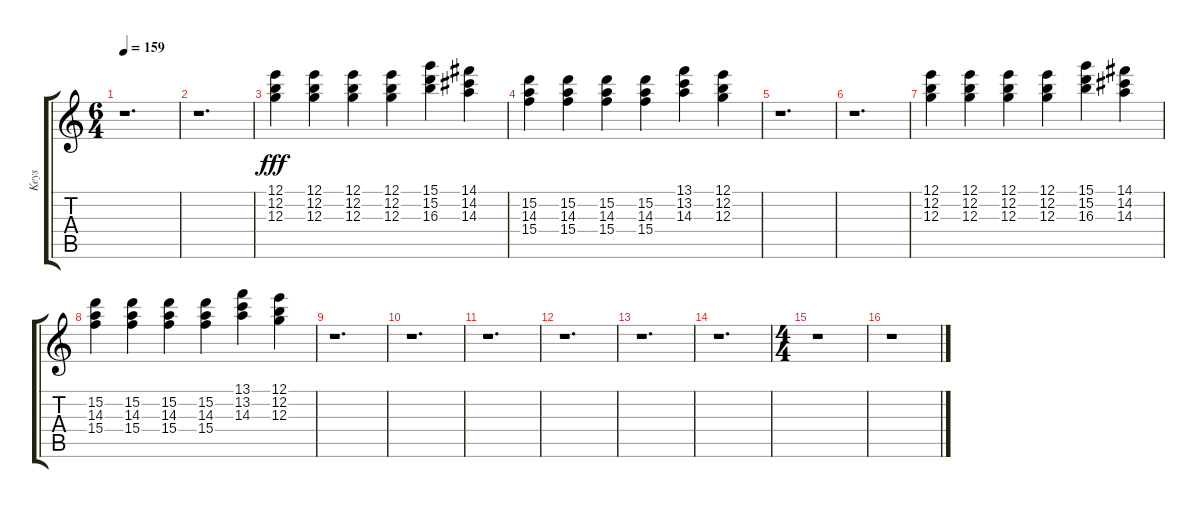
\track ("Keys" "Keys") {instrument synthbass1}
\staff {score tabs}
\tuning (E4 B3 G3 D3 A2 E2) {hide}
\ts (6 4)
\tempo 159
\clef g2
\ks c
r.1{d dy fff} |
r.1{d} |
(12.1 12.2 12.3).4 (12.1 12.2 12.3).4 (12.1 12.2 12.3).4 (12.1 12.2 12.3).4 (15.1 15.2 16.3).4 (14.1 14.2 14.3).4 |
(15.2 14.3 15.4).4 (15.2 14.3 15.4).4 (15.2 14.3 15.4).4 (15.2 14.3 15.4).4 (13.1 13.2 14.3).4 (12.1 12.2 12.3).4 |
r.1{d} |
r.1{d} |
(12.1 12.2 12.3).4 (12.1 12.2 12.3).4 (12.1 12.2 12.3).4 (12.1 12.2 12.3).4 (15.1 15.2 16.3).4 (14.1 14.2 14.3).4 |
(15.2 14.3 15.4).4 (15.2 14.3 15.4).4 (15.2 14.3 15.4).4 (15.2 14.3 15.4).4 (13.1 13.2 14.3).4 (12.1 12.2 12.3).4 |
r.1{d} |
r.1{d} |
r.1{d} |
r.1{d} |
r.1{d} |
r.1{d} |
\ts (4 4)
r.1 |
r.1
